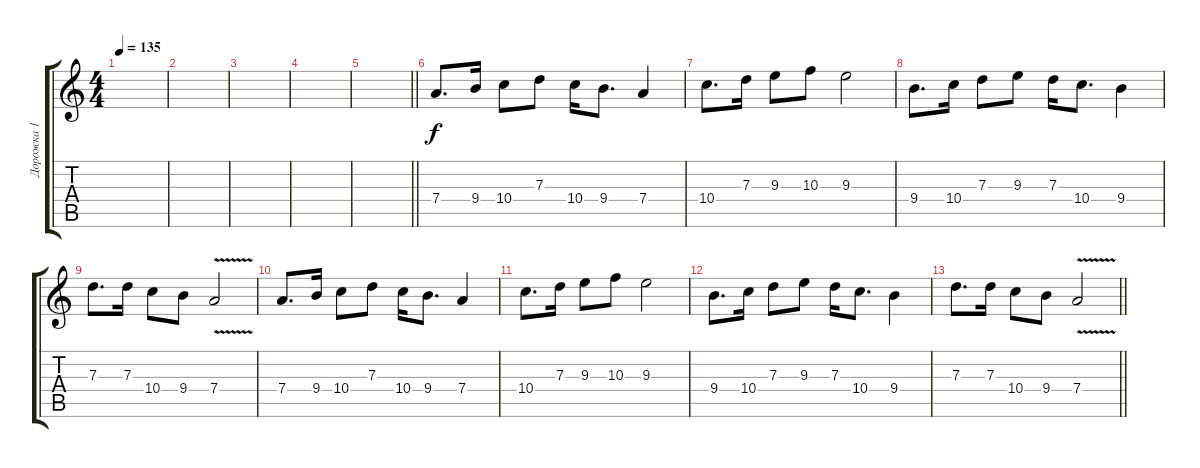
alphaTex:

\track ("Дорожка 1" "Дорожка 1") {instrument electricguitarclean}
\staff {score tabs}
\tuning (E4 B3 G3 D3 A2 E2) {hide}
\ts (4 4)
\tempo 135
\clef g2
\ks c
|
|
|
|
\barLineRight lightlight
|
7.4.8{d} 9.4.16 10.4.8 7.3.8 10.4.16 9.4.8{d} 7.4.4 |
10.4.8{d} 7.3.16 9.3.8 10.3.8 9.3.2 |
9.4.8{d} 10.4.16 7.3.8 9.3.8 7.3.16 10.4.8{d} 9.4.4 |
7.3.8{d} 7.3.16 10.4.8 9.4.8 7.4{v}.2 |
7.4.8{d} 9.4.16 10.4.8 7.3.8 10.4.16 9.4.8{d} 7.4.4 |
10.4.8{d} 7.3.16 9.3.8 10.3.8 9.3.2 |
9.4.8{d} 10.4.16 7.3.8 9.3.8 7.3.16 10.4.8{d} 9.4.4 |
\barLineRight lightlight
7.3.8{d} 7.3.16 10.4.8 9.4.8 7.4{v}.2
